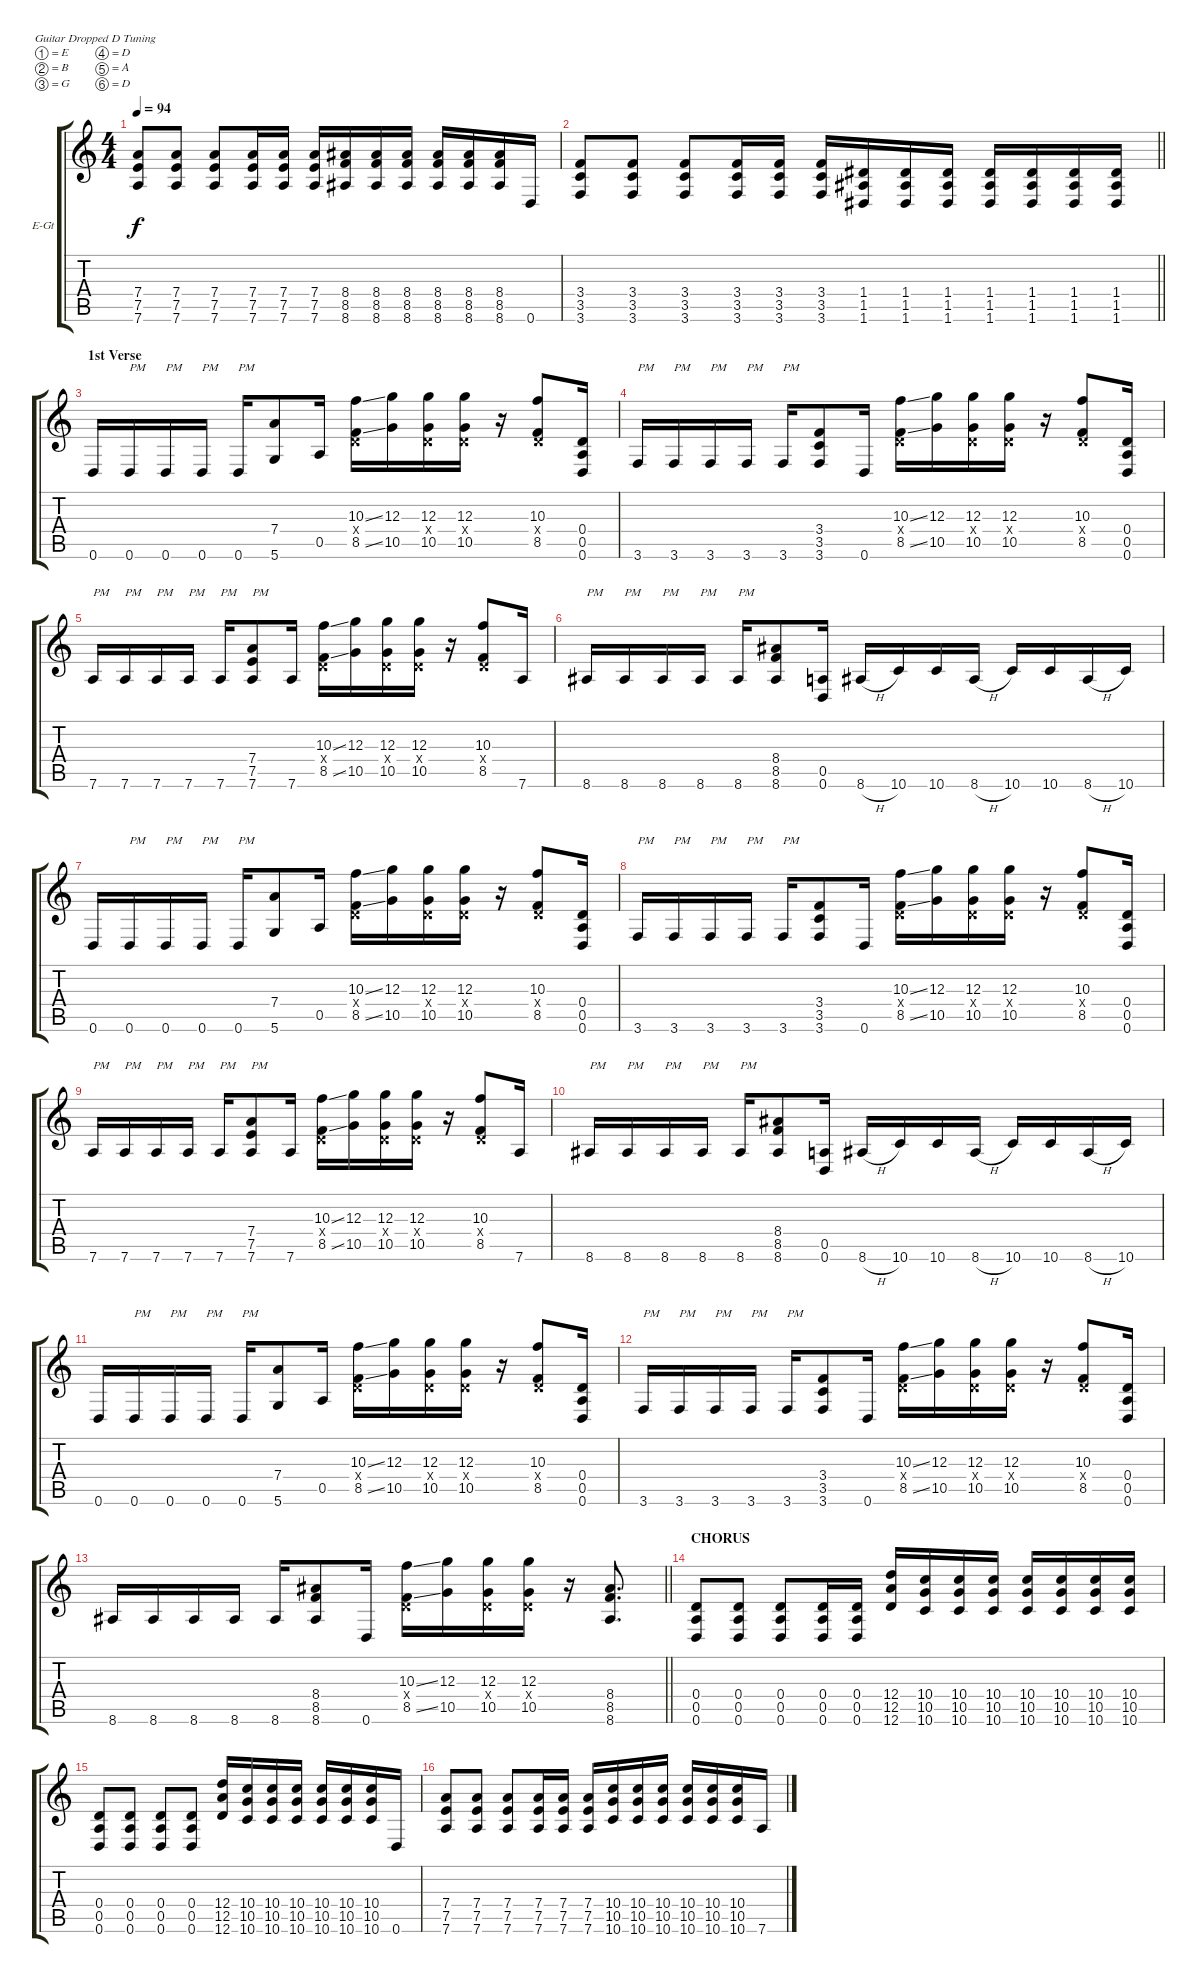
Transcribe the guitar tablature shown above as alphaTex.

\bracketExtendMode groupsimilarinstruments
\firstSystemTrackNameOrientation horizontal
\otherSystemsTrackNameOrientation horizontal
\track ("Guitar 1" "E-Gt") {instrument distortionguitar}
\staff {score tabs}
\tuning (E4 B3 G3 D3 A2 D2)
\ts (4 4)
\tempo 94
\clef g2
\ks c
(7.4 7.5 7.6).8{dy f} (7.4 7.5 7.6).8 (7.4 7.5 7.6).8 (7.4 7.5 7.6).16 (7.4 7.5 7.6).16 (7.4 7.5 7.6).16 (8.4 8.5 8.6).16 (8.4 8.5 8.6).16 (8.4 8.5 8.6).16 (8.4 8.5 8.6).16 (8.4 8.5 8.6).16 (8.4 8.5 8.6).16 0.6.16 |
\barLineRight lightlight
(3.4 3.5 3.6).8 (3.4 3.5 3.6).8 (3.4 3.5 3.6).8 (3.4 3.5 3.6).16 (3.4 3.5 3.6).16 (3.4 3.5 3.6).16 (1.4 1.5 1.6).16 (1.4 1.5 1.6).16 (1.4 1.5 1.6).16 (1.4 1.5 1.6).16 (1.4 1.5 1.6).16 (1.4 1.5 1.6).16 (1.4 1.5 1.6).16 |
\section ("" "1st Verse")
0.6.16 0.6.16{txt "PM"} 0.6.16{txt "PM"} 0.6.16{txt "PM"} 0.6.16{txt "PM"} (7.4 5.6).8 0.5.16 (10.3{ss} 0.4{x} 8.5{ss}).16 (12.3 10.5).16 (12.3 0.4{x} 10.5).16 (12.3 0.4{x} 10.5).16 r.16 (10.3 0.4{x} 8.5).8 (0.4 0.5 0.6).16 |
3.6.16{txt "PM"} 3.6.16{txt "PM"} 3.6.16{txt "PM"} 3.6.16{txt "PM"} 3.6.16{txt "PM"} (3.4 3.5 3.6).8 0.6.16 (10.3{ss} 0.4{x} 8.5{ss}).16 (12.3 10.5).16 (12.3 0.4{x} 10.5).16 (12.3 0.4{x} 10.5).16 r.16 (10.3 0.4{x} 8.5).8 (0.4 0.5 0.6).16 |
7.6.16{txt "PM"} 7.6.16{txt "PM"} 7.6.16{txt "PM"} 7.6.16{txt "PM"} 7.6.16{txt "PM"} (7.4 7.5 7.6).8{txt "PM"} 7.6.16 (10.3{ss} 0.4{x} 8.5{ss}).16 (12.3 10.5).16 (12.3 0.4{x} 10.5).16 (12.3 0.4{x} 10.5).16 r.16 (10.3 0.4{x} 8.5).8 7.6.16 |
8.6.16{txt "PM"} 8.6.16{txt "PM"} 8.6.16{txt "PM"} 8.6.16{txt "PM"} 8.6.16{txt "PM"} (8.4 8.5 8.6).8 (0.5 0.6).16 8.6{h}.16 10.6.16 10.6.16 8.6{h}.16 10.6.16 10.6.16 8.6{h}.16 10.6.16 |
0.6.16 0.6.16{txt "PM"} 0.6.16{txt "PM"} 0.6.16{txt "PM"} 0.6.16{txt "PM"} (7.4 5.6).8 0.5.16 (10.3{ss} 0.4{x} 8.5{ss}).16 (12.3 10.5).16 (12.3 0.4{x} 10.5).16 (12.3 0.4{x} 10.5).16 r.16 (10.3 0.4{x} 8.5).8 (0.4 0.5 0.6).16 |
3.6.16{txt "PM"} 3.6.16{txt "PM"} 3.6.16{txt "PM"} 3.6.16{txt "PM"} 3.6.16{txt "PM"} (3.4 3.5 3.6).8 0.6.16 (10.3{ss} 0.4{x} 8.5{ss}).16 (12.3 10.5).16 (12.3 0.4{x} 10.5).16 (12.3 0.4{x} 10.5).16 r.16 (10.3 0.4{x} 8.5).8 (0.4 0.5 0.6).16 |
7.6.16{txt "PM"} 7.6.16{txt "PM"} 7.6.16{txt "PM"} 7.6.16{txt "PM"} 7.6.16{txt "PM"} (7.4 7.5 7.6).8{txt "PM"} 7.6.16 (10.3{ss} 0.4{x} 8.5{ss}).16 (12.3 10.5).16 (12.3 0.4{x} 10.5).16 (12.3 0.4{x} 10.5).16 r.16 (10.3 0.4{x} 8.5).8 7.6.16 |
8.6.16{txt "PM"} 8.6.16{txt "PM"} 8.6.16{txt "PM"} 8.6.16{txt "PM"} 8.6.16{txt "PM"} (8.4 8.5 8.6).8 (0.5 0.6).16 8.6{h}.16 10.6.16 10.6.16 8.6{h}.16 10.6.16 10.6.16 8.6{h}.16 10.6.16 |
0.6.16 0.6.16{txt "PM"} 0.6.16{txt "PM"} 0.6.16{txt "PM"} 0.6.16{txt "PM"} (7.4 5.6).8 0.5.16 (10.3{ss} 0.4{x} 8.5{ss}).16 (12.3 10.5).16 (12.3 0.4{x} 10.5).16 (12.3 0.4{x} 10.5).16 r.16 (10.3 0.4{x} 8.5).8 (0.4 0.5 0.6).16 |
3.6.16{txt "PM"} 3.6.16{txt "PM"} 3.6.16{txt "PM"} 3.6.16{txt "PM"} 3.6.16{txt "PM"} (3.4 3.5 3.6).8 0.6.16 (10.3{ss} 0.4{x} 8.5{ss}).16 (12.3 10.5).16 (12.3 0.4{x} 10.5).16 (12.3 0.4{x} 10.5).16 r.16 (10.3 0.4{x} 8.5).8 (0.4 0.5 0.6).16 |
\barLineRight lightlight
8.6.16 8.6.16 8.6.16 8.6.16 8.6.16 (8.4 8.5 8.6).8 0.6.16 (10.3{ss} 0.4{x} 8.5{ss}).16 (12.3 10.5).16 (12.3 0.4{x} 10.5).16 (12.3 0.4{x} 10.5).16 r.16 (8.4 8.5 8.6).8{d} |
\section ("" "CHORUS")
(0.4 0.5 0.6).8 (0.4 0.5 0.6).8 (0.4 0.5 0.6).8 (0.4 0.5 0.6).16 (0.4 0.5 0.6).16 (12.4 12.5 12.6).16 (10.4 10.5 10.6).16 (10.4 10.5 10.6).16 (10.4 10.5 10.6).16 (10.4 10.5 10.6).16 (10.4 10.5 10.6).16 (10.4 10.5 10.6).16 (10.4 10.5 10.6).16 |
(0.4 0.5 0.6).8 (0.4 0.5 0.6).8 (0.4 0.5 0.6).8 (0.4 0.5 0.6).8 (12.4 12.5 12.6).16 (10.4 10.5 10.6).16 (10.4 10.5 10.6).16 (10.4 10.5 10.6).16 (10.4 10.5 10.6).16 (10.4 10.5 10.6).16 (10.4 10.5 10.6).16 0.6.16 |
(7.4 7.5 7.6).8 (7.4 7.5 7.6).8 (7.4 7.5 7.6).8 (7.4 7.5 7.6).16 (7.4 7.5 7.6).16 (7.4 7.5 7.6).16 (10.4 10.5 10.6).16 (10.4 10.5 10.6).16 (10.4 10.5 10.6).16 (10.4 10.5 10.6).16 (10.4 10.5 10.6).16 (10.4 10.5 10.6).16 7.6.16
